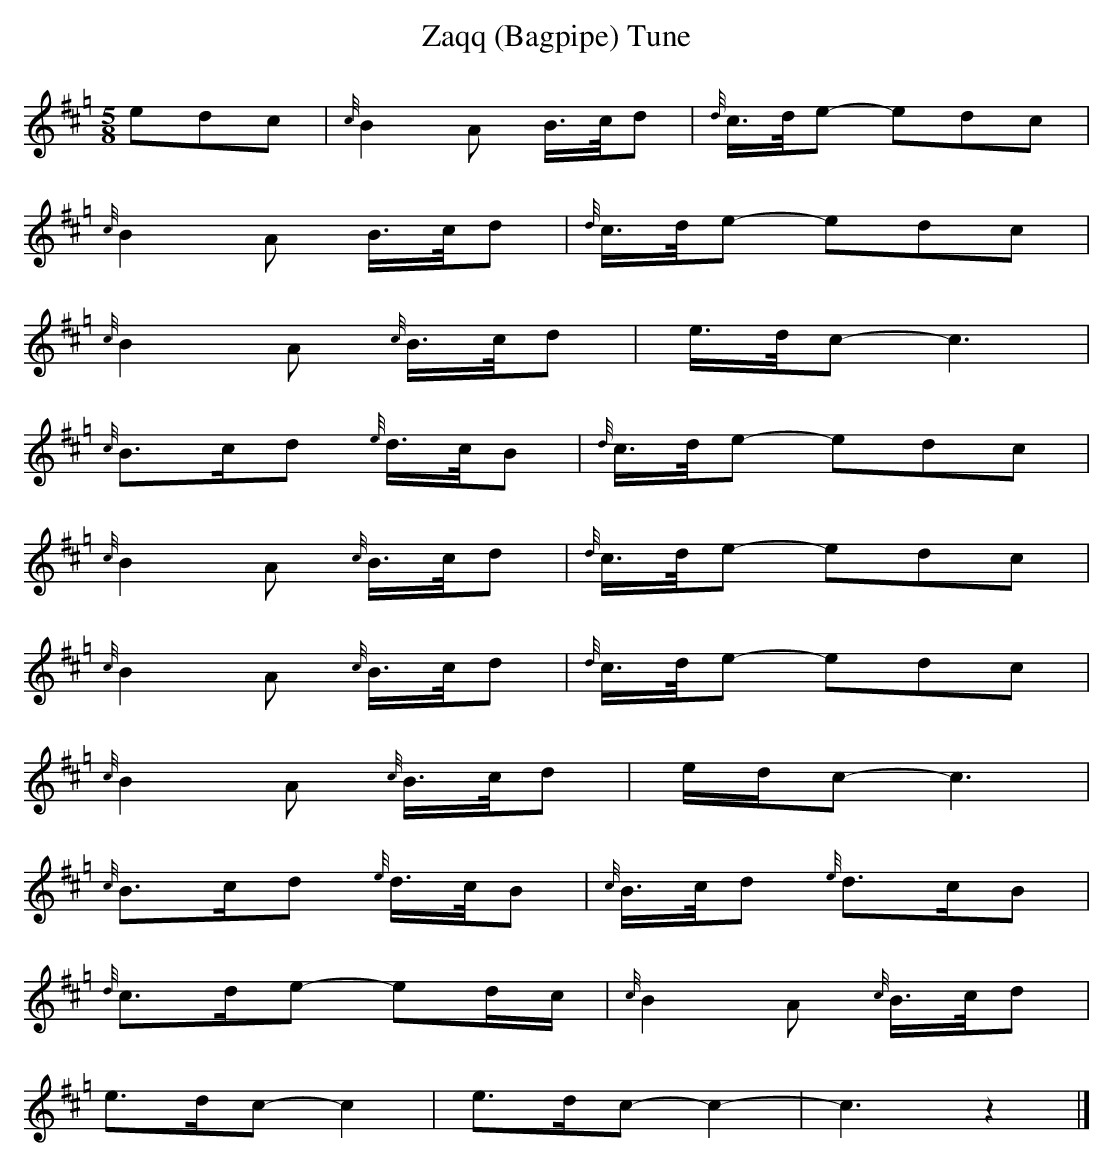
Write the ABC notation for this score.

X:1
T:Zaqq (Bagpipe) Tune
M:5/8
L:1/8
K:Hp
edc|{c}B2A     B/>c/d|{d}c/>d/e-   edc   |
    {c}B2A     B/>c/d|{d}c/>d/e-   edc   |
    {c}B2A  {c}B/>c/d|   e/>d/c-   c3    |
    {c}B>cd {e}d/>c/B|{d}c/>d/e-   edc   |
    {c}B2A  {c}B/>c/d|{d}c/>d/e-   edc   |
    {c}B2A  {c}B/>c/d|{d}c/>d/e-   edc   |
    {c}B2A  {c}B/>c/d|   e/d/c-    c3    |
    {c}B>cd {e}d/>c/B|{c}B/>c/d {e}d>cB  |
    {d}c>de-   ed/c/ |{c}B2A    {c}B/>c/d|
       e>dc-   c2    |   e>dc-     c2-   |c3z2|]
